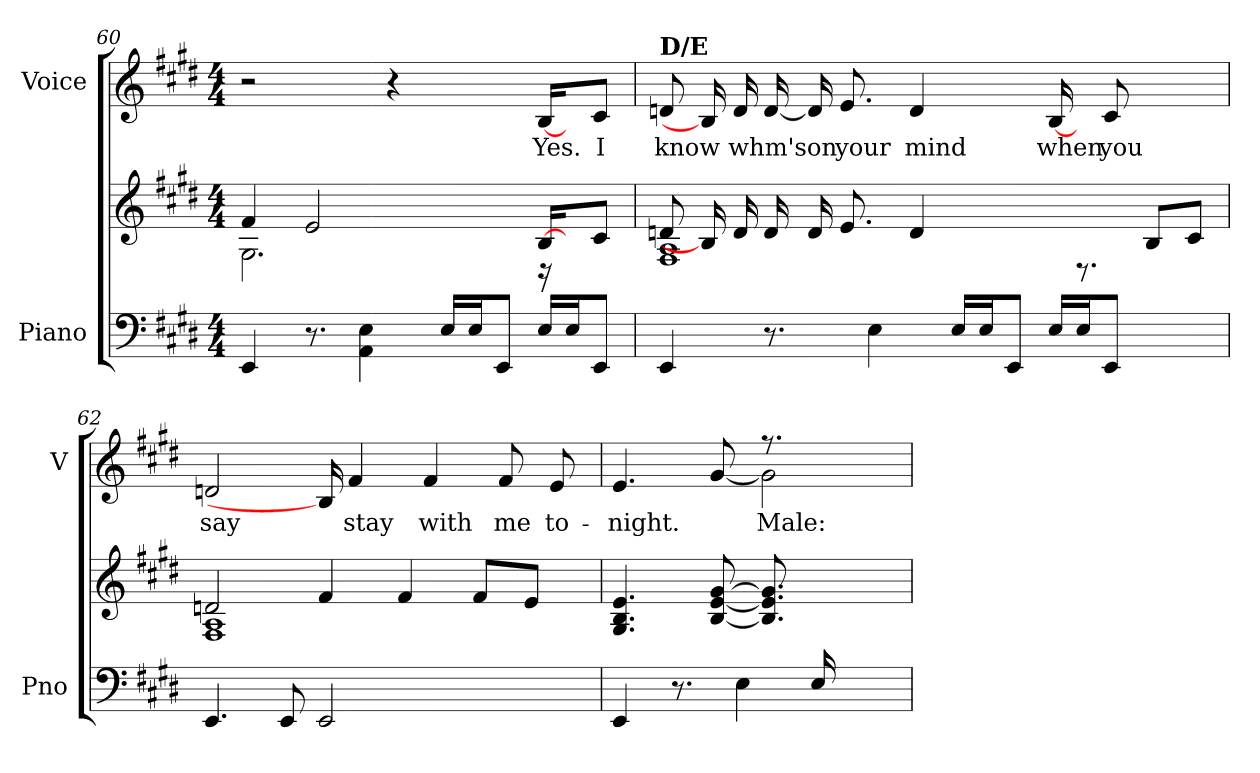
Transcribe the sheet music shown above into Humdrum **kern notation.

**kern	**kern	**kern	**text
*part2	*part2	*part1	*part1
*staff3	*staff2	*staff1	*staff1
*I"Piano	*	*I"Voice	*
*I'Pno	*	*I'V	*
!!LO:LB:g=z
*clefF4	*clefG2	*clefG2	*
*k[f#c#g#d#]	*k[f#c#g#d#]	*k[f#c#g#d#]	*
*M4/4	*M4/4	*M4/4	*
=60	=60	=60	=60
*	*^	*	*
4EE/	4f#/	2.G#\	2r	.
8.r	2e/	.	.	.
4AA\ 4E\	.	.	.	.
.	.	.	4r	.
16E/LL	.	.	.	.
16E/J	8.ryy	8.ryy	8.ryy	.
8EE/J	.	.	.	.
!	!	!	!	!LO:LY:b
16E/LL	[16B/L	16rD	[16B/L	Yes.
16E/J	16ryy	8.ryy	16ryy	.
!	!	!	!	!LO:LY:b
8EE/J	8c#/J	.	8c#/J	I
=61	=61	=61	=61	=61
!	!	!	!LO:TX:a:B:t=D/E	!
!	!	!	!	!LO:LY:b
4EE/	8dn/L	1F# 1A	8dn/L	know
.	16B/L]	.	16B/L]	.
!	!	!	!	!LO:LY:b
.	16d/L	.	16d/L	whm'son
8.r	16d/JJ	.	[<16d/JJ	.
.	16d/KL	.	16d/KL]	.
!	!	!	!	!LO:LY:b
.	8.e/J	.	8.e/J	your
4E\	.	.	.	.
!	!	!	!	!LO:LY:b
.	4d/	.	4d/	mind
16E/LL	.	.	.	.
16E/J	.	.	.	.
8EE/J	2ryy	.	8ryy	.
!	!	!	!	!LO:LY:b
16E/LL	.	.	[16B/L	when
16E/J	.	8.rD	16ryy	.
!	!	!	!	!LO:LY:b
8EE/J	.	.	8c#/J	you
4ryy	.	8B/L	4ryy	.
.	8ryy	8c#/J	.	.
=62	=62	=62	=62	=62
!	!	!	!	!LO:LY:b
4.EE/	2dn/	1F# 1A	2dn/	say
8EE/	.	.	.	.
2EE/	4f#/	.	16B/L]	.
!	!	!	!	!LO:LY:b
.	.	.	4f#/	stay
.	4f#/	.	.	.
!	!	!	!	!LO:LY:b
.	.	.	4f#/	with
4ryy	8f#/L	16ryy	.	.
!	!	!	!	!LO:LY:b
.	.	4ryy	8f#/L	me
.	8e/J	.	.	.
!	!	!	!	!LO:LY:b
.	.	.	8e/J	to-
16ryy	16ryy	.	.	.
*	*v	*v	*	*
!!LO:LB:g=z
=63	=63	=63	=63
!	!	!	!LO:LY:b
*	*	*^	*
4EE/	4.G#/ 4.B/ 4.e/	4.e/	2ryy	-night.
8.r	.	.	.	.
.	[<8B/ [<8e/ [>8g#/	[<8g#/	.	.
4E\	.	.	.	.
!	!	!	!	!LO:LY:b
.	8.B/] 8.e/] 8.g#/]L	2g#\]	8.rff	Male:
16E/LL	4ryy	.	4ryy	.
4ryy	.	.	.	.
.	16ryy	.	16ryy	.
*	*	*v	*v	*
=	=	=	=
*-	*-	*-	*-
